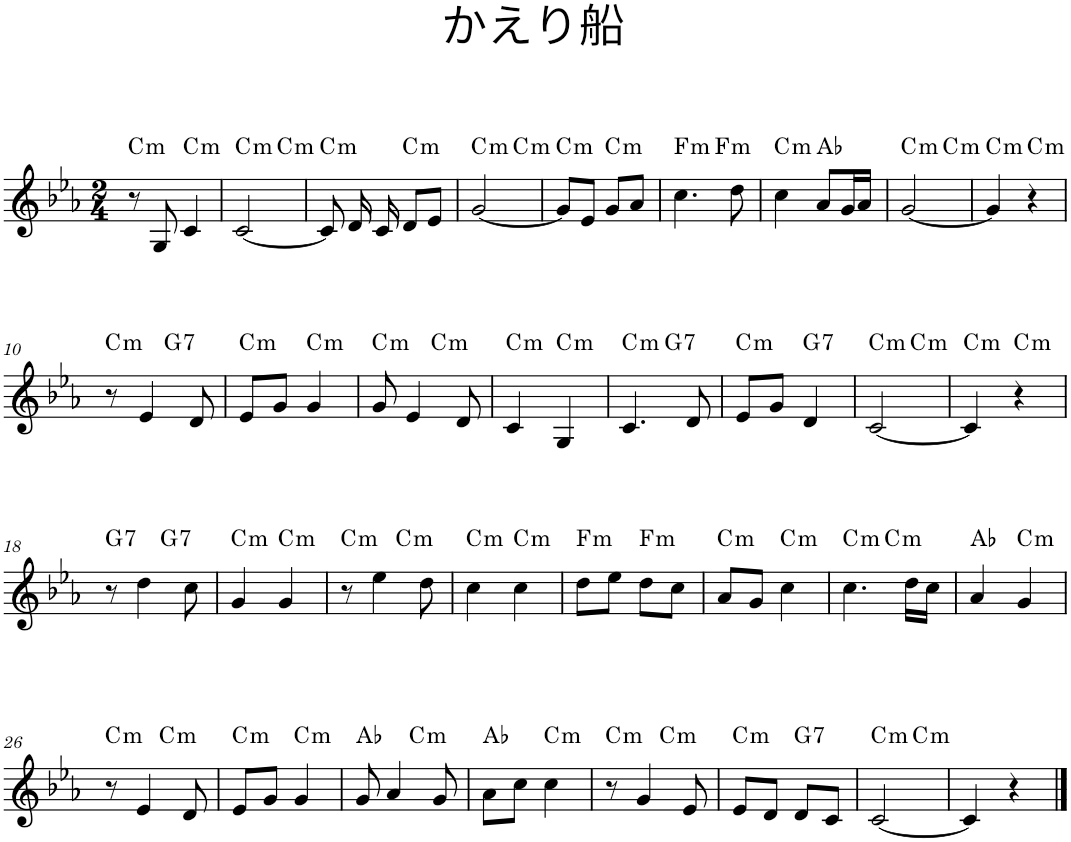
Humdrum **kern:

**kern	**harte
*part1	*part1
*staff1	*
*I"Piano	*
*I'Pno.	*
*clefG2	*
*k[b-e-a-]	*
*M2/4	*
=1	=1
!	!LO:H:kt=m
8r	C:min
8G/	.
!	!LO:H:kt=m
4c/	C:min
=2	=2
!	!LO:H:kt=m
*^	*
[<2c/	4ryy	C:min
!	!	!LO:H:kt=m
.	4ryy	C:min
=3	=3	=3
!	!	!LO:H:kt=m
*v	*v	*
8c/]	C:min
16d/	.
16c/	.
!	!LO:H:kt=m
8d/L	C:min
8e-/J	.
=4	=4
!	!LO:H:kt=m
*^	*
[<2g/	4ryy	C:min
!	!	!LO:H:kt=m
.	4ryy	C:min
=5	=5	=5
!	!	!LO:H:kt=m
*v	*v	*
8g/L]	C:min
8e-/J	.
!	!LO:H:kt=m
8g/L	C:min
8a-/J	.
=6	=6
!	!LO:H:kt=m
*^	*
4.cc\	4ryy	F:min
!	!	!LO:H:kt=m
.	4ryy	F:min
8dd\	.	.
=7	=7	=7
!	!	!LO:H:kt=m
*v	*v	*
4cc\	C:min
8a-/L	Ab:maj
16g/L	.
16a-/JJ	.
=8	=8
!	!LO:H:kt=m
*^	*
[<2g/	4ryy	C:min
!	!	!LO:H:kt=m
.	4ryy	C:min
=9	=9	=9
!	!	!LO:H:kt=m
*v	*v	*
4g/]	C:min
!	!LO:H:kt=m
4r	C:min
!!LO:LB:g=z
=10	=10
!	!LO:H:kt=m
*^	*
8r	4ryy	C:min
4e-/	.	.
!	!	!LO:H:kt=7
.	4ryy	G:7
8d/	.	.
=11	=11	=11
!	!	!LO:H:kt=m
*v	*v	*
8e-/L	C:min
8g/J	.
!	!LO:H:kt=m
4g/	C:min
=12	=12
!	!LO:H:kt=m
*^	*
8g/	4ryy	C:min
4e-/	.	.
!	!	!LO:H:kt=m
.	4ryy	C:min
8d/	.	.
=13	=13	=13
!	!	!LO:H:kt=m
*v	*v	*
4c/	C:min
!	!LO:H:kt=m
4G/	C:min
=14	=14
!	!LO:H:kt=m
*^	*
4.c/	4ryy	C:min
!	!	!LO:H:kt=7
.	4ryy	G:7
8d/	.	.
=15	=15	=15
!	!	!LO:H:kt=m
*v	*v	*
8e-/L	C:min
8g/J	.
!	!LO:H:kt=7
4d/	G:7
=16	=16
!	!LO:H:kt=m
*^	*
[<2c/	4ryy	C:min
!	!	!LO:H:kt=m
.	4ryy	C:min
=17	=17	=17
!	!	!LO:H:kt=m
*v	*v	*
4c/]	C:min
!	!LO:H:kt=m
4r	C:min
!!LO:LB:g=z
=18	=18
!	!LO:H:kt=7
*^	*
8r	4ryy	G:7
4dd\	.	.
!	!	!LO:H:kt=7
.	4ryy	G:7
8cc\	.	.
=19	=19	=19
!	!	!LO:H:kt=m
*v	*v	*
4g/	C:min
!	!LO:H:kt=m
4g/	C:min
=20	=20
!	!LO:H:kt=m
*^	*
8r	4ryy	C:min
4ee-\	.	.
!	!	!LO:H:kt=m
.	4ryy	C:min
8dd\	.	.
=21	=21	=21
!	!	!LO:H:kt=m
*v	*v	*
4cc\	C:min
!	!LO:H:kt=m
4cc\	C:min
=22	=22
!	!LO:H:kt=m
8dd\L	F:min
8ee-\J	.
!	!LO:H:kt=m
8dd\L	F:min
8cc\J	.
=23	=23
!	!LO:H:kt=m
8a-/L	C:min
8g/J	.
!	!LO:H:kt=m
4cc\	C:min
=24	=24
!	!LO:H:kt=m
*^	*
4.cc\	4ryy	C:min
!	!	!LO:H:kt=m
.	4ryy	C:min
16dd\LL	.	.
16cc\JJ	.	.
*v	*v	*
=25	=25
4a-/	Ab:maj
!	!LO:H:kt=m
4g/	C:min
!!LO:LB:g=z
=26	=26
!	!LO:H:kt=m
*^	*
8r	4ryy	C:min
4e-/	.	.
!	!	!LO:H:kt=m
.	4ryy	C:min
8d/	.	.
=27	=27	=27
!	!	!LO:H:kt=m
*v	*v	*
8e-/L	C:min
8g/J	.
!	!LO:H:kt=m
4g/	C:min
=28	=28
*^	*
8g/	4ryy	Ab:maj
4a-/	.	.
!	!	!LO:H:kt=m
.	4ryy	C:min
8g/	.	.
*v	*v	*
=29	=29
8a-\L	Ab:maj
8cc\J	.
!	!LO:H:kt=m
4cc\	C:min
=30	=30
!	!LO:H:kt=m
*^	*
8r	4ryy	C:min
4g/	.	.
!	!	!LO:H:kt=m
.	4ryy	C:min
8e-/	.	.
=31	=31	=31
!	!	!LO:H:kt=m
*v	*v	*
8e-/L	C:min
8d/J	.
!	!LO:H:kt=7
8d/L	G:7
8c/J	.
=32	=32
!	!LO:H:kt=m
*^	*
[<2c/	4ryy	C:min
!	!	!LO:H:kt=m
.	4ryy	C:min
*v	*v	*
=33	=33
4c/]	.
4r	.
==	==
*-	*-
